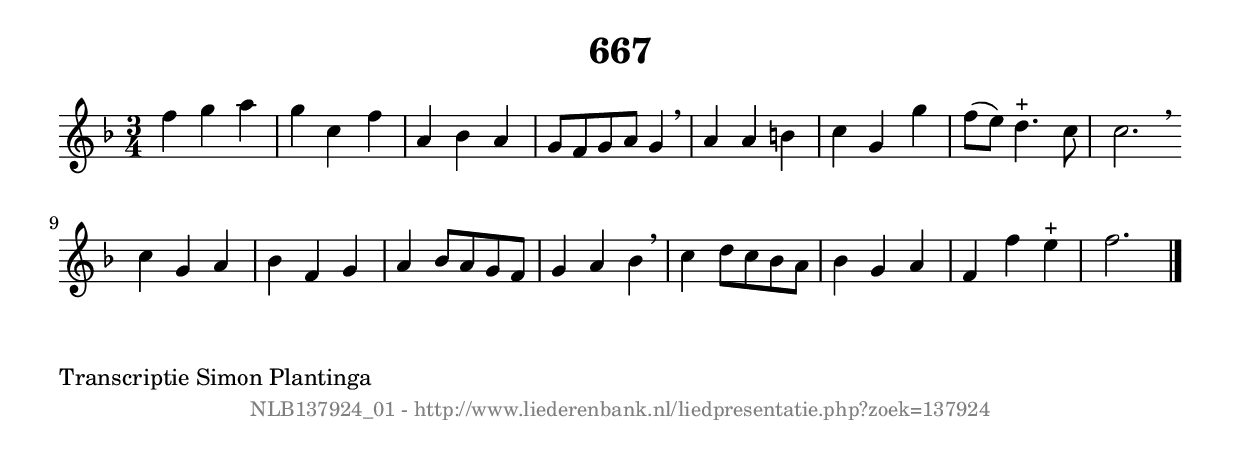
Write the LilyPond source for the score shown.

%
% produced by wce2krn 1.64 (7 June 2014)
%
\version"2.16"
#(append! paper-alist '(("long" . (cons (* 210 mm) (* 2000 mm)))))
#(set-default-paper-size "long")
sb = {\breathe}
mBreak = {\breathe }
bBreak = {\breathe }
x = {\once\override NoteHead #'style = #'cross }
gl=\glissando
itime={\override Staff.TimeSignature #'stencil = ##f }
ficta = {\once\set suggestAccidentals = ##t}
fine = {\once\override Score.RehearsalMark #'self-alignment-X = #1 \mark \markup {\italic{Fine}}}
dc = {\once\override Score.RehearsalMark #'self-alignment-X = #1 \mark \markup {\italic{D.C.}}}
dcf = {\once\override Score.RehearsalMark #'self-alignment-X = #1 \mark \markup {\italic{D.C. al Fine}}}
dcc = {\once\override Score.RehearsalMark #'self-alignment-X = #1 \mark \markup {\italic{D.C. al Coda}}}
ds = {\once\override Score.RehearsalMark #'self-alignment-X = #1 \mark \markup {\italic{D.S.}}}
dsf = {\once\override Score.RehearsalMark #'self-alignment-X = #1 \mark \markup {\italic{D.S. al Fine}}}
dsc = {\once\override Score.RehearsalMark #'self-alignment-X = #1 \mark \markup {\italic{D.S. al Coda}}}
pv = {\set Score.repeatCommands = #'((volta "1"))}
sv = {\set Score.repeatCommands = #'((volta "2"))}
tv = {\set Score.repeatCommands = #'((volta "3"))}
qv = {\set Score.repeatCommands = #'((volta "4"))}
xv = {\set Score.repeatCommands = #'((volta #f))}
\header{ tagline = ""
title = "667"
}
\score {{
\key f \major
\relative g'
{
\set melismaBusyProperties = #'()
\time 3/4
\tempo 4=120
\override Score.MetronomeMark #'transparent = ##t
\override Score.RehearsalMark #'break-visibility = #(vector #t #t #f)
f'4 g4 a4 | g4 c,4 f4 | a,4 bes4 a4 | g8 f8 g8 a8 g4 \sb | a4 a4 b4 | c4 g4 g'4 | f8( e8) d4.^"+" c8 | c2. \bar ":|:" \bBreak
c4 g4 a4 | bes4 f4 g4 | a4 bes8 a8 g8 f8 | g4 a4 bes4 \sb | c4 d8 c8 bes8 a8 | bes4 g4 a4 | f4 f'4 e4^"+" | f2. \bar "|."
 }}
 \midi { }
 \layout {
            indent = 0.0\cm
}
}
\markup { \wordwrap-string #" 
Transcriptie Simon Plantinga
"}
\markup { \vspace #0 } \markup { \with-color #grey \fill-line { \center-column { \smaller "NLB137924_01 - http://www.liederenbank.nl/liedpresentatie.php?zoek=137924" } } }
